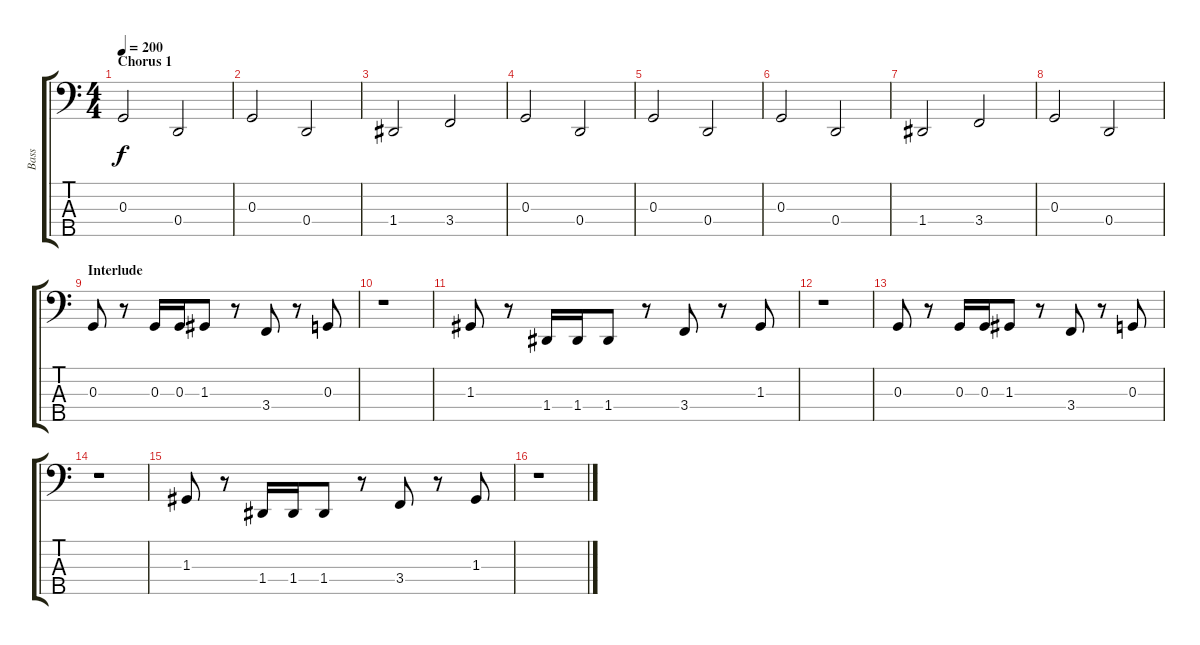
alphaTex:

\track ("Bass" "Bass") {instrument electricbasspick}
\staff {score tabs}
\tuning (F2 C2 G1 D1 A0) {hide}
\ts (4 4)
\section ("" "Chorus 1")
\tempo 200
\clef f4
\ks c
0.3.2{dy f} 0.4.2 |
0.3.2 0.4.2 |
1.4.2 3.4.2 |
0.3.2 0.4.2 |
0.3.2 0.4.2 |
0.3.2 0.4.2 |
1.4.2 3.4.2 |
0.3.2 0.4.2 |
\section ("" "Interlude")
0.3.8 r.8 0.3.16 0.3.16 1.3.8 r.8 3.4.8 r.8 0.3.8 |
r.1 |
1.3.8 r.8 1.4.16 1.4.16 1.4.8 r.8 3.4.8 r.8 1.3.8 |
r.1 |
0.3.8 r.8 0.3.16 0.3.16 1.3.8 r.8 3.4.8 r.8 0.3.8 |
r.1 |
1.3.8 r.8 1.4.16 1.4.16 1.4.8 r.8 3.4.8 r.8 1.3.8 |
r.1
